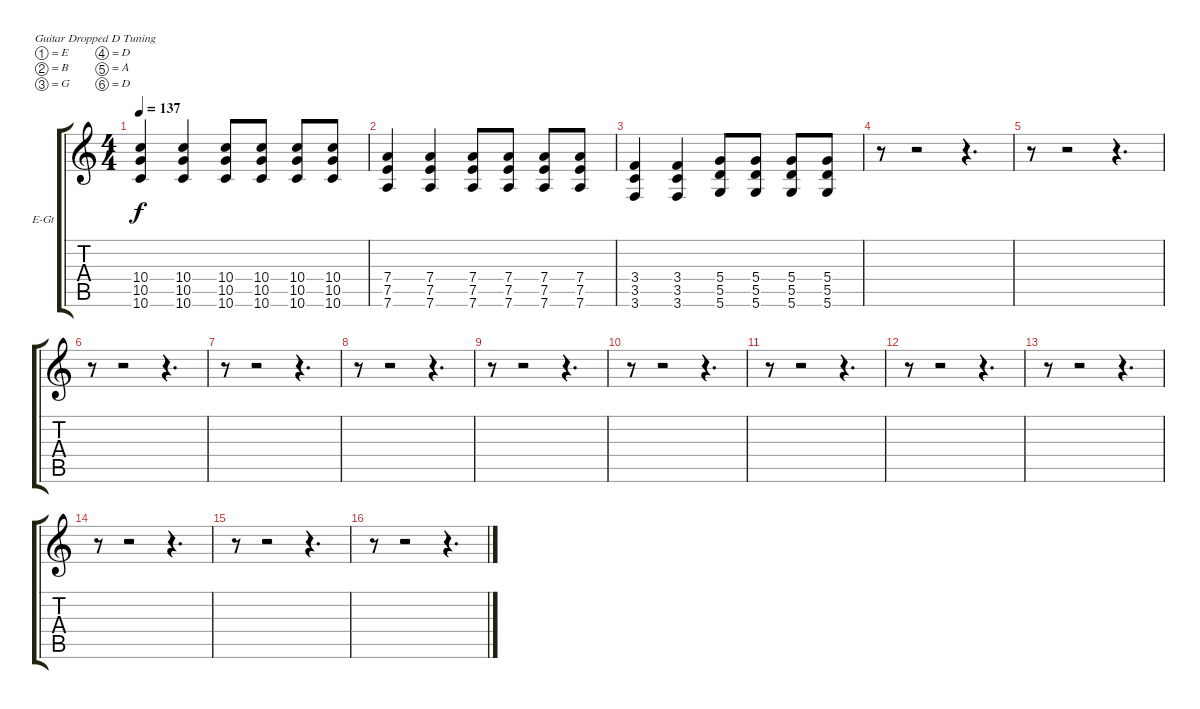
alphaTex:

\bracketExtendMode groupsimilarinstruments
\firstSystemTrackNameOrientation horizontal
\otherSystemsTrackNameOrientation horizontal
\track ("Distortion-guitar (Paul)" "E-Gt") {instrument distortionguitar}
\staff {score tabs}
\tuning (E4 B3 G3 D3 A2 D2)
\ts (4 4)
\tempo 137
\clef g2
\ks c
(10.5 10.6 10.4).4{dy f} (10.5 10.6 10.4).4 (10.5 10.6 10.4).8 (10.5 10.6 10.4).8 (10.5 10.6 10.4).8 (10.5 10.6 10.4).8 |
(7.4 7.5 7.6).4 (7.4 7.5 7.6).4 (7.4 7.5 7.6).8 (7.4 7.5 7.6).8 (7.4 7.5 7.6).8 (7.4 7.5 7.6).8 |
(3.4 3.5 3.6).4 (3.4 3.5 3.6).4 (5.4 5.6 5.5).8 (5.4 5.6 5.5).8 (5.4 5.6 5.5).8 (5.4 5.6 5.5).8 |
r.8 r.2 r.4{d} |
r.8 r.2 r.4{d} |
r.8 r.2 r.4{d} |
r.8 r.2 r.4{d} |
r.8 r.2 r.4{d} |
r.8 r.2 r.4{d} |
r.8 r.2 r.4{d} |
r.8 r.2 r.4{d} |
r.8 r.2 r.4{d} |
r.8 r.2 r.4{d} |
r.8 r.2 r.4{d} |
r.8 r.2 r.4{d} |
r.8 r.2 r.4{d}
